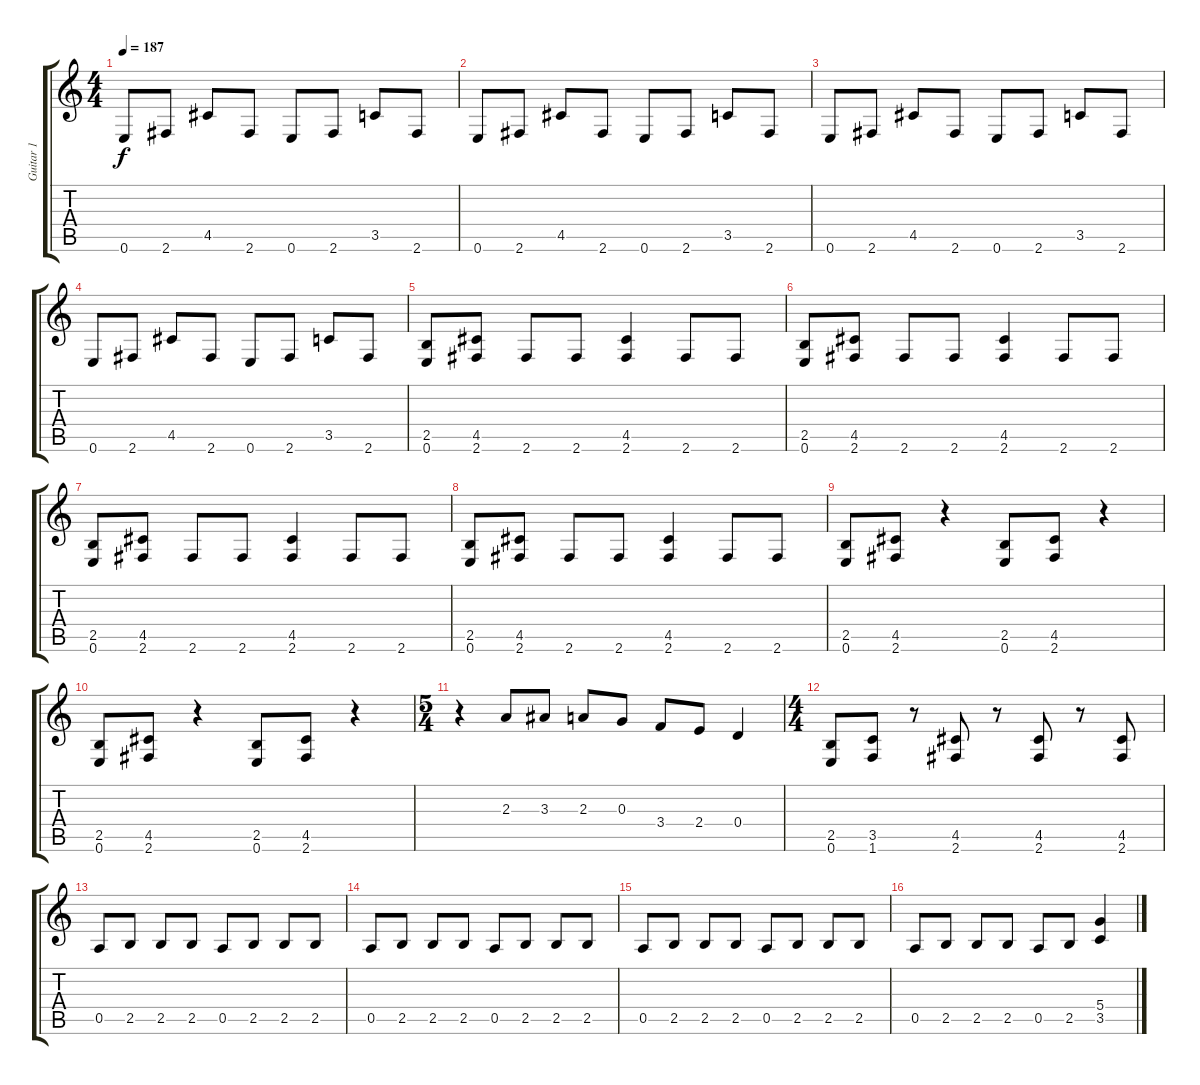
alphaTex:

\track ("Guitar 1" "Guitar 1") {instrument distortionguitar}
\staff {score tabs}
\tuning (E4 B3 G3 D3 A2 E2) {hide}
\ts (4 4)
\tempo 187
\clef g2
\ks c
0.6.8{dy f} 2.6.8 4.5.8 2.6.8 0.6.8 2.6.8 3.5.8 2.6.8 |
0.6.8 2.6.8 4.5.8 2.6.8 0.6.8 2.6.8 3.5.8 2.6.8 |
0.6.8 2.6.8 4.5.8 2.6.8 0.6.8 2.6.8 3.5.8 2.6.8 |
0.6.8 2.6.8 4.5.8 2.6.8 0.6.8 2.6.8 3.5.8 2.6.8 |
(2.5 0.6).8 (4.5 2.6).8 2.6.8 2.6.8 (4.5 2.6).4 2.6.8 2.6.8 |
(2.5 0.6).8 (4.5 2.6).8 2.6.8 2.6.8 (4.5 2.6).4 2.6.8 2.6.8 |
(2.5 0.6).8 (4.5 2.6).8 2.6.8 2.6.8 (4.5 2.6).4 2.6.8 2.6.8 |
(2.5 0.6).8 (4.5 2.6).8 2.6.8 2.6.8 (4.5 2.6).4 2.6.8 2.6.8 |
(2.5 0.6).8 (4.5 2.6).8 r.4 (2.5 0.6).8 (4.5 2.6).8 r.4 |
(2.5 0.6).8 (4.5 2.6).8 r.4 (2.5 0.6).8 (4.5 2.6).8 r.4 |
\ts (5 4)
r.4 2.3.8 3.3.8 2.3.8 0.3.8 3.4.8 2.4.8 0.4.4 |
\ts (4 4)
(2.5 0.6).8 (3.5 1.6).8 r.8 (4.5 2.6).8 r.8 (4.5 2.6).8 r.8 (4.5 2.6).8 |
0.5.8 2.5.8 2.5.8 2.5.8 0.5.8 2.5.8 2.5.8 2.5.8 |
0.5.8 2.5.8 2.5.8 2.5.8 0.5.8 2.5.8 2.5.8 2.5.8 |
0.5.8 2.5.8 2.5.8 2.5.8 0.5.8 2.5.8 2.5.8 2.5.8 |
0.5.8 2.5.8 2.5.8 2.5.8 0.5.8 2.5.8 (5.4 3.5).4
